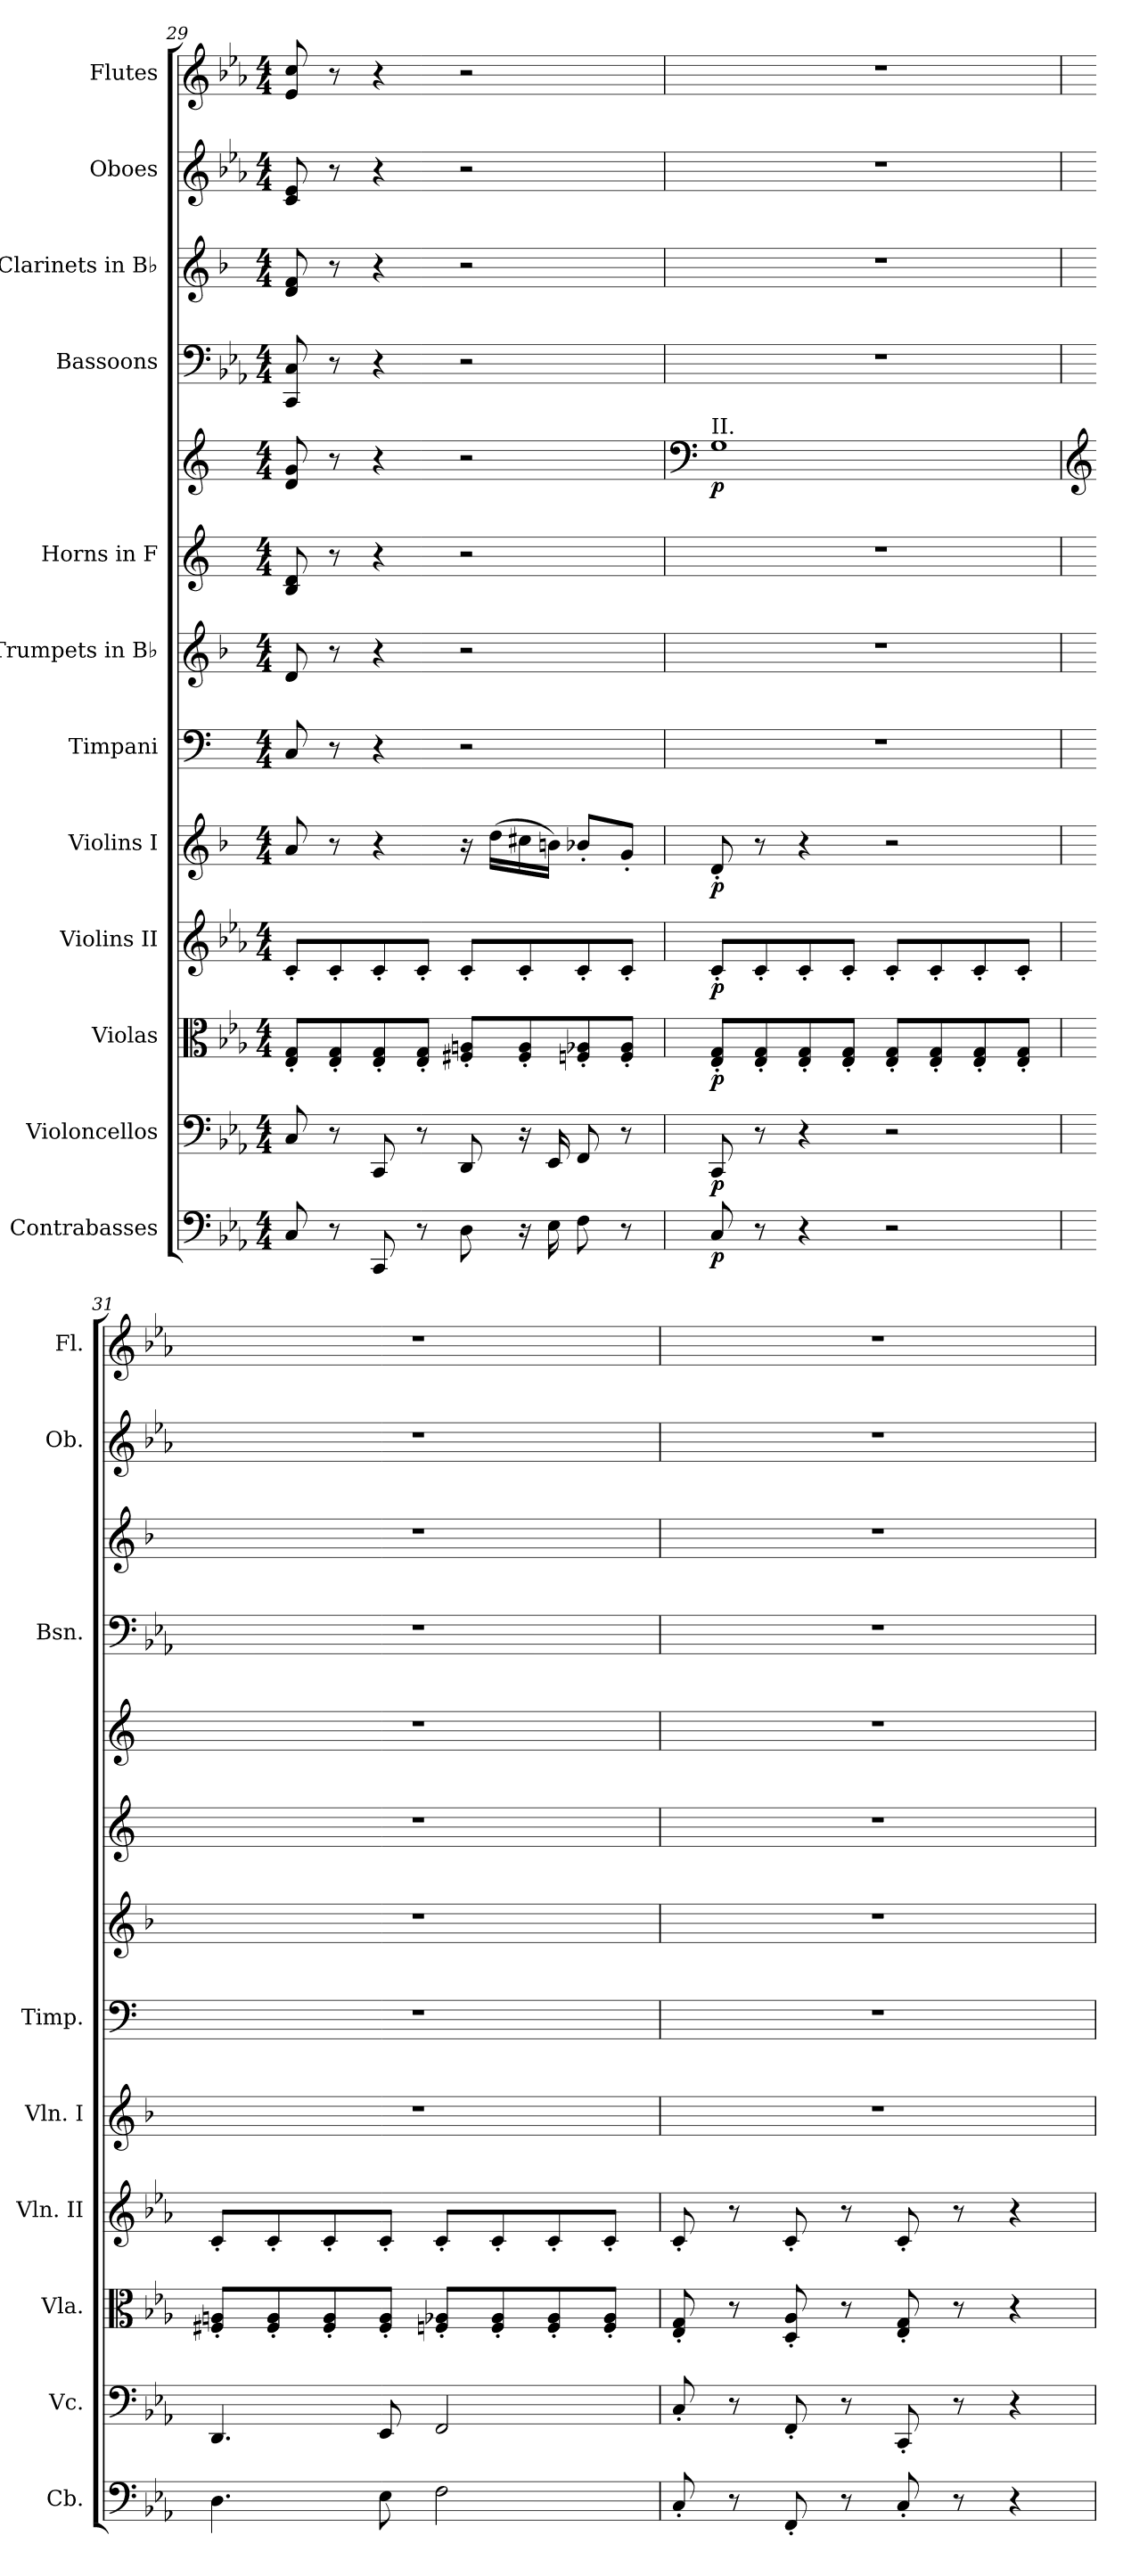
**kern	**dynam	**kern	**dynam	**kern	**dynam	**kern	**dynam	**kern	**dynam	**kern	**kern	**kern	**kern	**dynam	**kern	**kern	**kern	**kern
*part12	*part12	*part11	*part11	*part10	*part10	*part9	*part9	*part8	*part8	*part7	*part6	*part5	*part5	*part5	*part4	*part3	*part2	*part1
*staff13	*staff13	*staff12	*staff12	*staff11	*staff11	*staff10	*staff10	*staff9	*staff9	*staff8	*staff7	*staff6	*staff5	*staff5/6	*staff4	*staff3	*staff2	*staff1
*I"Contrabasses	*	*I"Violoncellos	*	*I"Violas	*	*I"Violins II	*	*I"Violins I	*	*I"Timpani	*I"Trumpets in B♭	*I"Horns in F	*	*	*I"Bassoons	*I"Clarinets in B♭	*I"Oboes	*I"Flutes
*I'Cb.	*	*I'Vc.	*	*I'Vla.	*	*I'Vln. II	*	*I'Vln. I	*	*I'Timp.	*	*	*	*	*I'Bsn.	*	*I'Ob.	*I'Fl.
*clefF4	*	*clefF4	*	*clefC3	*	*clefG2	*	*clefG2	*	*clefF4	*clefG2	*clefG2	*clefG2	*	*clefF4	*clefG2	*clefG2	*clefG2
*ITrd7c12	*	*	*	*	*	*	*	*ITrd1c2	*	*	*ITrd1c2	*ITrd4c7	*ITrd4c7	*	*	*ITrd1c2	*	*
*k[b-e-a-]	*	*k[b-e-a-]	*	*k[b-e-a-]	*	*k[b-e-a-]	*	*k[b-e-a-]	*	*k[]	*k[b-e-a-]	*k[b-]	*k[b-]	*	*k[b-e-a-]	*k[b-e-a-]	*k[b-e-a-]	*k[b-e-a-]
*M4/4	*	*M4/4	*	*M4/4	*	*M4/4	*	*M4/4	*	*M4/4	*M4/4	*M4/4	*M4/4	*	*M4/4	*M4/4	*M4/4	*M4/4
*MM63	*	*MM63	*	*MM63	*	*MM63	*	*MM63	*	*MM63	*MM63	*MM63	*MM63	*	*MM63	*MM63	*MM63	*MM63
=29	=29	=29	=29	=29	=29	=29	=29	=29	=29	=29	=29	=29	=29	=29	=29	=29	=29	=29
8CC/	.	8C/	.	8E-/' 8G/'L	.	8c'/L	.	8g/	.	8C/	8c/	8E/ 8G/	8G/ 8c/	.	8CC/ 8C/	8c/ 8e-/	8c/ 8e-/	8e-/ 8cc/
8r	.	8r	.	8E-/' 8G/'	.	8c'/	.	8r	.	8r	8r	8r	8r	.	8r	8r	8r	8r
8CCC/	.	8CC/	.	8E-/' 8G/'	.	8c'/	.	4r	.	4r	4r	4r	4r	.	4r	4r	4r	4r
8r	.	8r	.	8E-/' 8G/'J	.	8c'/J	.	.	.	.	.	.	.	.	.	.	.	.
8DD\	.	8DD/	.	8F#X/' 8An/'L	.	8c'/L	.	16r	.	2r	2r	2r	2r	.	2r	2r	2r	2r
.	.	.	.	.	.	.	.	(16cc\LL	.	.	.	.	.	.	.	.	.	.
16r	.	16r	.	8F#/' 8A/'	.	8c'/	.	16bn\	.	.	.	.	.	.	.	.	.	.
16EE-\	.	16EE-/	.	.	.	.	.	16an\JJ)	.	.	.	.	.	.	.	.	.	.
8FF\	.	8FF/	.	8Fn/' 8A-X/'	.	8c'/	.	8a-X'/L	.	.	.	.	.	.	.	.	.	.
8r	.	8r	.	8F/' 8A-/'J	.	8c'/J	.	8f'/J	.	.	.	.	.	.	.	.	.	.
!!LO:PB:g=z
=30	=30	=30	=30	=30	=30	=30	=30	=30	=30	=30	=30	=30	=30	=30	=30	=30	=30	=30
*	*	*	*	*	*	*	*	*	*	*	*	*	*clefF4	*	*	*	*	*
!	!	!	!	!	!	!	!	!	!	!	!	!	!LO:TX:a:t=II.	!	!	!	!	!
!	!LO:DY:b	!	!LO:DY:b	!	!LO:DY:b	!	!LO:DY:b	!	!LO:DY:b	!	!	!	!	!LO:DY:b	!	!	!	!
8CC/	p	8CC/	p	8E-/' 8G/'L	p	8c'/L	p	8c'/	p	1r	1r	1r	1C	p	1r	1r	1r	1r
8r	.	8r	.	8E-/' 8G/'	.	8c'/	.	8r	.	.	.	.	.	.	.	.	.	.
4r	.	4r	.	8E-/' 8G/'	.	8c'/	.	4r	.	.	.	.	.	.	.	.	.	.
.	.	.	.	8E-/' 8G/'J	.	8c'/J	.	.	.	.	.	.	.	.	.	.	.	.
2r	.	2r	.	8E-/' 8G/'L	.	8c'/L	.	2r	.	.	.	.	.	.	.	.	.	.
.	.	.	.	8E-/' 8G/'	.	8c'/	.	.	.	.	.	.	.	.	.	.	.	.
.	.	.	.	8E-/' 8G/'	.	8c'/	.	.	.	.	.	.	.	.	.	.	.	.
.	.	.	.	8E-/' 8G/'J	.	8c'/J	.	.	.	.	.	.	.	.	.	.	.	.
=31	=31	=31	=31	=31	=31	=31	=31	=31	=31	=31	=31	=31	=31	=31	=31	=31	=31	=31
*	*	*	*	*	*	*	*	*	*	*	*	*	*clefG2	*	*	*	*	*
4.DD\	.	4.DD/	.	8F#X/' 8An/'L	.	8c'/L	.	1r	.	1r	1r	1r	1r	.	1r	1r	1r	1r
.	.	.	.	8F#/' 8A/'	.	8c'/	.	.	.	.	.	.	.	.	.	.	.	.
.	.	.	.	8F#/' 8A/'	.	8c'/	.	.	.	.	.	.	.	.	.	.	.	.
8EE-\	.	8EE-/	.	8F#/' 8A/'J	.	8c'/J	.	.	.	.	.	.	.	.	.	.	.	.
2FF\	.	2FF/	.	8Fn/' 8A-X/'L	.	8c'/L	.	.	.	.	.	.	.	.	.	.	.	.
.	.	.	.	8F/' 8A-/'	.	8c'/	.	.	.	.	.	.	.	.	.	.	.	.
.	.	.	.	8F/' 8A-/'	.	8c'/	.	.	.	.	.	.	.	.	.	.	.	.
.	.	.	.	8F/' 8A-/'J	.	8c'/J	.	.	.	.	.	.	.	.	.	.	.	.
=32	=32	=32	=32	=32	=32	=32	=32	=32	=32	=32	=32	=32	=32	=32	=32	=32	=32	=32
8CC'/	.	8C'/	.	8E-/' 8G/'	.	8c'/	.	1r	.	1r	1r	1r	1r	.	1r	1r	1r	1r
8r	.	8r	.	8r	.	8r	.	.	.	.	.	.	.	.	.	.	.	.
8FFF'/	.	8FF'/	.	8D/' 8A-/'	.	8c'/	.	.	.	.	.	.	.	.	.	.	.	.
8r	.	8r	.	8r	.	8r	.	.	.	.	.	.	.	.	.	.	.	.
8CC'/	.	8CC'/	.	8E-/' 8G/'	.	8c'/	.	.	.	.	.	.	.	.	.	.	.	.
8r	.	8r	.	8r	.	8r	.	.	.	.	.	.	.	.	.	.	.	.
4r	.	4r	.	4r	.	4r	.	.	.	.	.	.	.	.	.	.	.	.
=	=	=	=	=	=	=	=	=	=	=	=	=	=	=	=	=	=	=
*-	*-	*-	*-	*-	*-	*-	*-	*-	*-	*-	*-	*-	*-	*-	*-	*-	*-	*-
